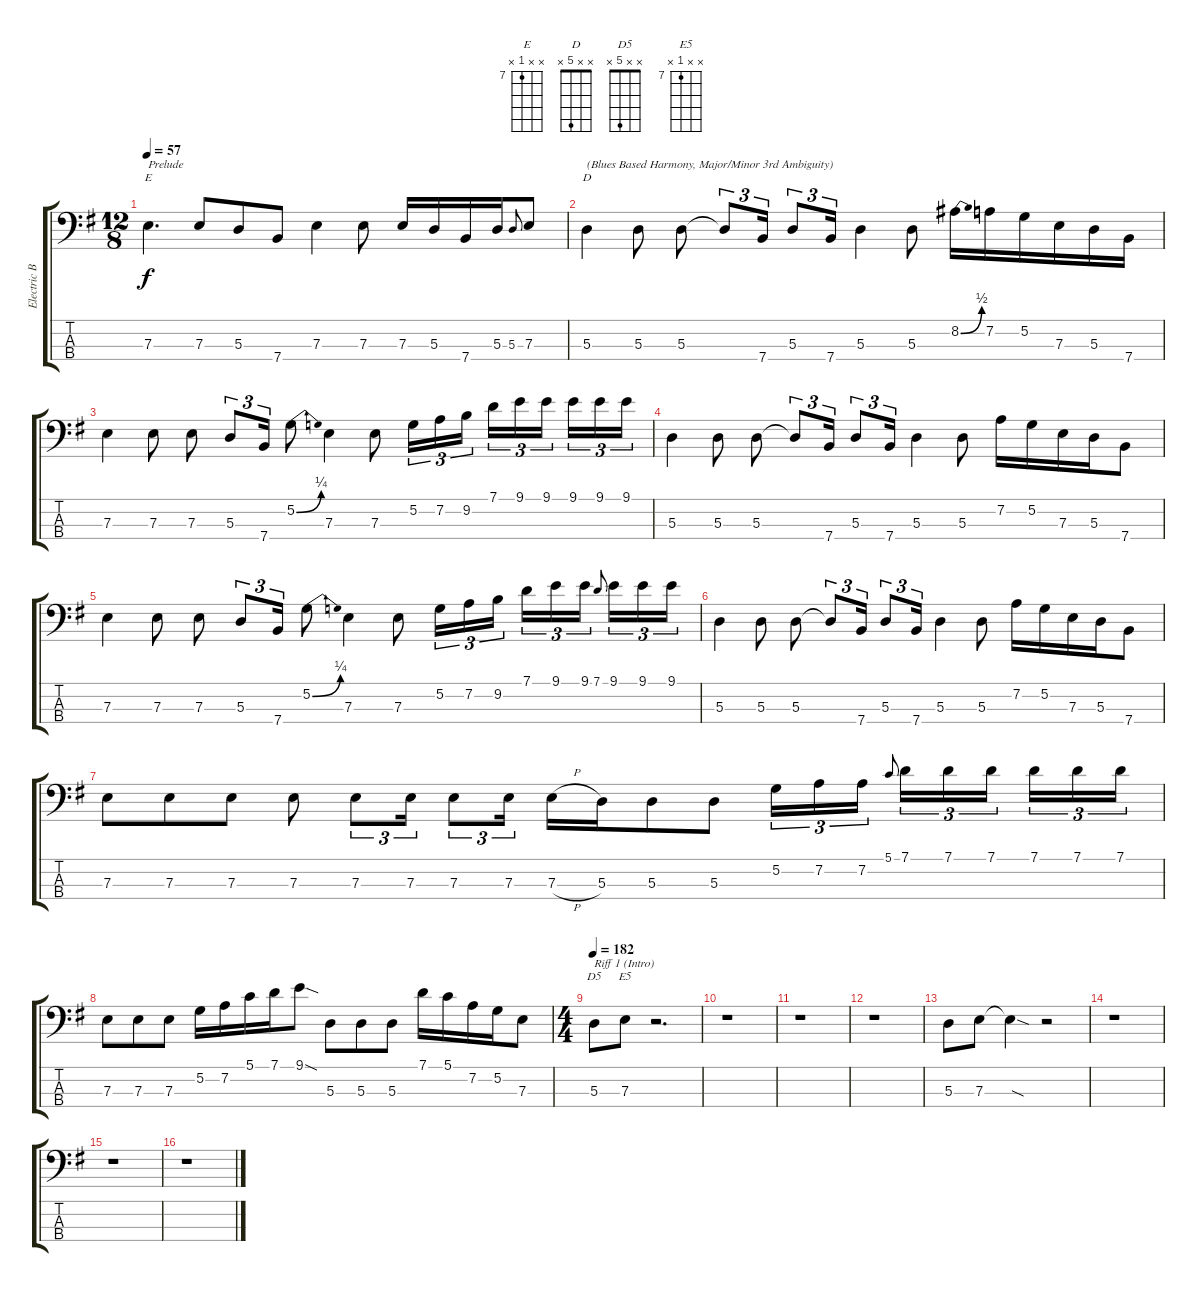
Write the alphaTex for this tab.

\track ("Electric Bass" "Electric B") {instrument electricbassfinger}
\staff {score tabs}
\tuning (G2 D2 A1 E1) {hide}
\chord ("E" x x 7 x) {firstfret 7}
\chord ("D" x x 5 x)
\chord ("D5" x x 5 x)
\chord ("E5" x x 7 x) {firstfret 7}
\ts (12 8)
\tempo 57
\clef f4
\ks g
7.3.4{d ch "E" txt "Prelude" dy f instrument electricbassfinger} 7.3.8 5.3.8 7.4.8 7.3.4 7.3.8 7.3.16 5.3.16 7.4.16 5.3.16 5.3.8{gr onbeat} 7.3.8 |
5.3.4{ch "D" txt "(Blues Based Harmony, Major/Minor 3rd Ambiguity)"} 5.3.8 5.3.8 5.3{t}.8{tu (3 2)} 7.4.16{tu (3 2)} 5.3.8{tu (3 2)} 7.4.16{tu (3 2)} 5.3.4 5.3.8 8.2{be (bend 0 0 60 2)}.16 7.2.16 5.2.16 7.3.16 5.3.16 7.4.16 |
7.3.4 7.3.8 7.3.8 5.3.8{tu (3 2)} 7.4.16{tu (3 2)} 5.2{be (bend 0 0 60 1)}.8 7.3.4 7.3.8 5.2.16{tu (3 2)} 7.2.16{tu (3 2)} 9.2.16{tu (3 2)} 7.1.16{tu (3 2)} 9.1.16{tu (3 2)} 9.1.16{tu (3 2)} 9.1.16{tu (3 2)} 9.1.16{tu (3 2)} 9.1.16{tu (3 2)} |
5.3.4 5.3.8 5.3.8 5.3{t}.8{tu (3 2)} 7.4.16{tu (3 2)} 5.3.8{tu (3 2)} 7.4.16{tu (3 2)} 5.3.4 5.3.8 7.2.16 5.2.16 7.3.16 5.3.16 7.4.8 |
7.3.4 7.3.8 7.3.8 5.3.8{tu (3 2)} 7.4.16{tu (3 2)} 5.2{be (bend 0 0 60 1)}.8 7.3.4 7.3.8 5.2.16{tu (3 2)} 7.2.16{tu (3 2)} 9.2.16{tu (3 2)} 7.1.16{tu (3 2)} 9.1.16{tu (3 2)} 9.1.16{tu (3 2)} 7.1.8{gr onbeat} 9.1.16{tu (3 2)} 9.1.16{tu (3 2)} 9.1.16{tu (3 2)} |
5.3.4 5.3.8 5.3.8 5.3{t}.8{tu (3 2)} 7.4.16{tu (3 2)} 5.3.8{tu (3 2)} 7.4.16{tu (3 2)} 5.3.4 5.3.8 7.2.16 5.2.16 7.3.16 5.3.16 7.4.8 |
7.3.8 7.3.8 7.3.8 7.3.8 7.3.8{tu (3 2)} 7.3.16{tu (3 2)} 7.3.8{tu (3 2)} 7.3.16{tu (3 2)} 7.3{h}.16 5.3.16 5.3.8 5.3.8 5.2.16{tu (3 2)} 7.2.16{tu (3 2)} 7.2.16{tu (3 2)} 5.1.8{gr onbeat} 7.1.16{tu (3 2)} 7.1.16{tu (3 2)} 7.1.16{tu (3 2)} 7.1.16{tu (3 2)} 7.1.16{tu (3 2)} 7.1.16{tu (3 2)} |
7.3.8 7.3.8 7.3.8 5.2.16 7.2.16 5.1.16 7.1.16 9.1{sod}.8 5.3.8 5.3.8 5.3.8 7.1.16 5.1.16 7.2.16 5.2.16 7.3.8 |
\ts (4 4)
\tempo 182
5.3.8{ch "D5" txt "Riff 1 (Intro)"} 7.3.8{ch "E5"} r.2{d} |
r.1 |
r.1 |
r.1 |
5.3.8 7.3.8 7.3{sod t}.4 r.2 |
r.1 |
r.1 |
r.1
